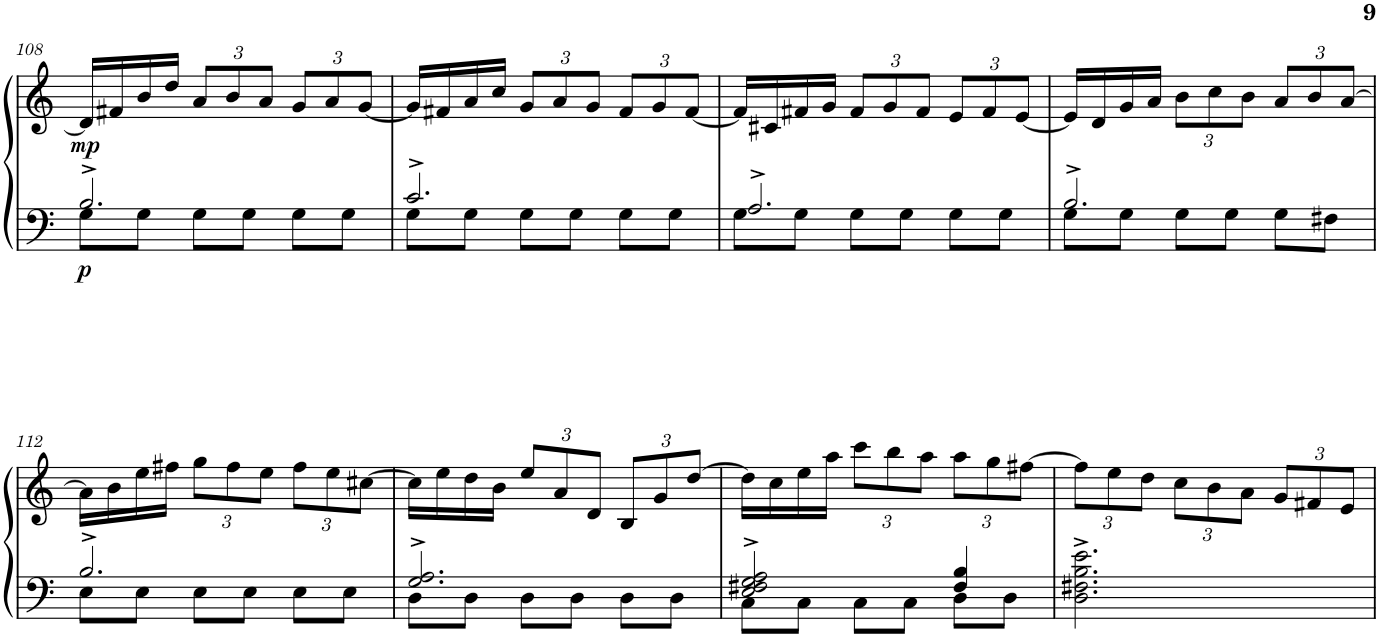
**kern	**kern	**dynam
*part1	*part1	*part1
*staff2	*staff1	*staff1/2
*I"Piano	*	*
*I'Pno.	*	*
!!LO:PB:g=z
*clefF4	*clefG2	*
*k[]	*k[]	*
*M3/4	*M3/4	*
=108	=108	=108
*^	*	*
!	!	!	!LO:DY:b=2
!	!	!	!LO:DY:n=1:b
2.B^/	8G\L	16d/LL]	p mp
.	.	16f#X/	.
.	8G\J	16b/	.
.	.	16dd/JJ	.
*	*	*Xbrackettup	*
.	8G\L	12a/L	.
.	.	12b/	.
.	8G\J	.	.
.	.	12a/J	.
.	8G\L	12g/L	.
.	.	12a/	.
.	8G\J	.	.
.	.	[12g/J	.
=109	=109	=109	=109
2.c^/	8G\L	16g/LL]	.
.	.	16f#X/	.
.	8G\J	16a/	.
.	.	16cc/JJ	.
.	8G\L	12g/L	.
.	.	12a/	.
.	8G\J	.	.
.	.	12g/J	.
.	8G\L	12f#/L	.
.	.	12g/	.
.	8G\J	.	.
.	.	[12f#/J	.
=110	=110	=110	=110
2.A^/	8G\L	16f#/LL]	.
.	.	16c#X/	.
.	8G\J	16f#X/	.
.	.	16g/JJ	.
.	8G\L	12f#/L	.
.	.	12g/	.
.	8G\J	.	.
.	.	12f#/J	.
.	8G\L	12e/L	.
.	.	12f#/	.
.	8G\J	.	.
.	.	[12e/J	.
=111	=111	=111	=111
2.B^/	8G\L	16e/LL]	.
.	.	16d/	.
.	8G\J	16g/	.
.	.	16a/JJ	.
.	8G\L	12b\L	.
.	.	12cc\	.
.	8G\J	.	.
.	.	12b\J	.
.	8G\L	12a/L	.
.	.	12b/	.
.	8F#X\J	.	.
.	.	[12a/J	.
!!LO:LB:g=z
=112	=112	=112	=112
2.B^/	8E\L	16a\LL]	.
.	.	16b\	.
.	8E\J	16ee\	.
.	.	16ff#X\JJ	.
.	8E\L	12gg\L	.
.	.	12ff#\	.
.	8E\J	.	.
.	.	12ee\J	.
.	8E\L	12ff#\L	.
.	.	12ee\	.
.	8E\J	.	.
.	.	[12cc#X\J	.
=113	=113	=113	=113
2.G/^ 2.A/^	8D\L	16cc#\LL]	.
.	.	16ee\	.
.	8D\J	16dd\	.
.	.	16b\JJ	.
.	8D\L	12ee/L	.
.	.	12a/	.
.	8D\J	.	.
.	.	12d/J	.
.	8D\L	12B/L	.
.	.	12g/	.
.	8D\J	.	.
.	.	[12dd/J	.
=114	=114	=114	=114
2E/^ 2F#X/^ 2G/^ 2A/^	8C\L	16dd\LL]	.
.	.	16cc\	.
.	8C\J	16ee\	.
.	.	16aa\JJ	.
.	8C\L	12ccc\L	.
.	.	12bb\	.
.	8C\J	.	.
.	.	12aa\J	.
4F#/ 4B/	8D\L	12aa\L	.
.	.	12gg\	.
.	8D\J	.	.
.	.	[12ff#X\J	.
*v	*v	*	*
=115	=115	=115
2.D\^ 2.F#X\^ 2.B\^ 2.e\^	12ff#\L]	.
.	12ee\	.
.	12dd\J	.
.	12cc\L	.
.	12b\	.
.	12a\J	.
.	12g/L	.
.	12f#X/	.
.	12e/J	.
=	=	=
*-	*-	*-
